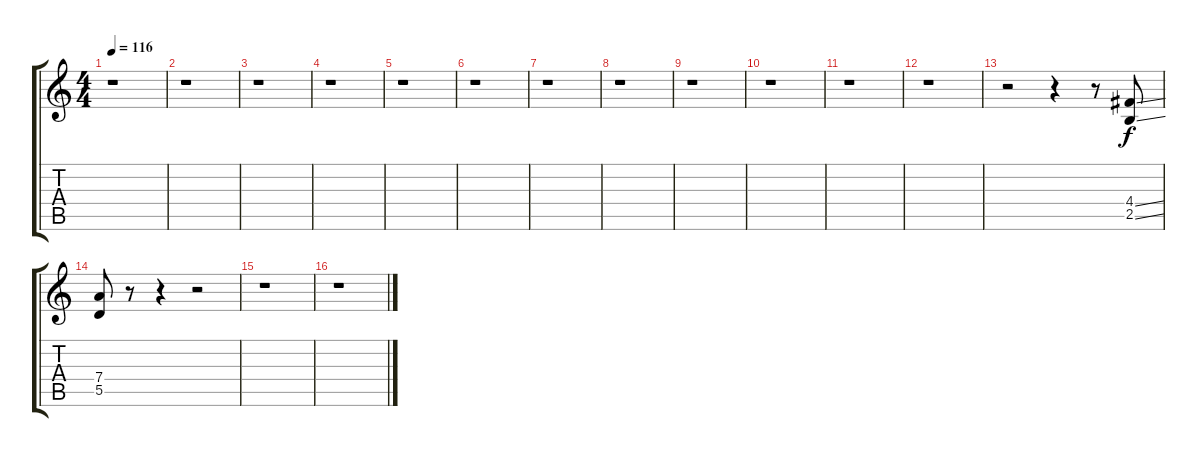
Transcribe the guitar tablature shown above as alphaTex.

\track "" {instrument electricguitarjazz}
\staff {score tabs}
\tuning (E4 B3 G3 D3 A2 E2) {hide}
\ts (4 4)
\tempo 116
\clef g2
\ks c
r.1{dy f instrument electricguitarjazz} |
r.1 |
r.1 |
r.1 |
r.1 |
r.1 |
r.1 |
r.1 |
r.1 |
r.1 |
r.1 |
r.1 |
r.2 r.4 r.8 (4.4{ss} 2.5{ss}).8 |
(7.4 5.5).8 r.8 r.4 r.2 |
r.1 |
r.1
